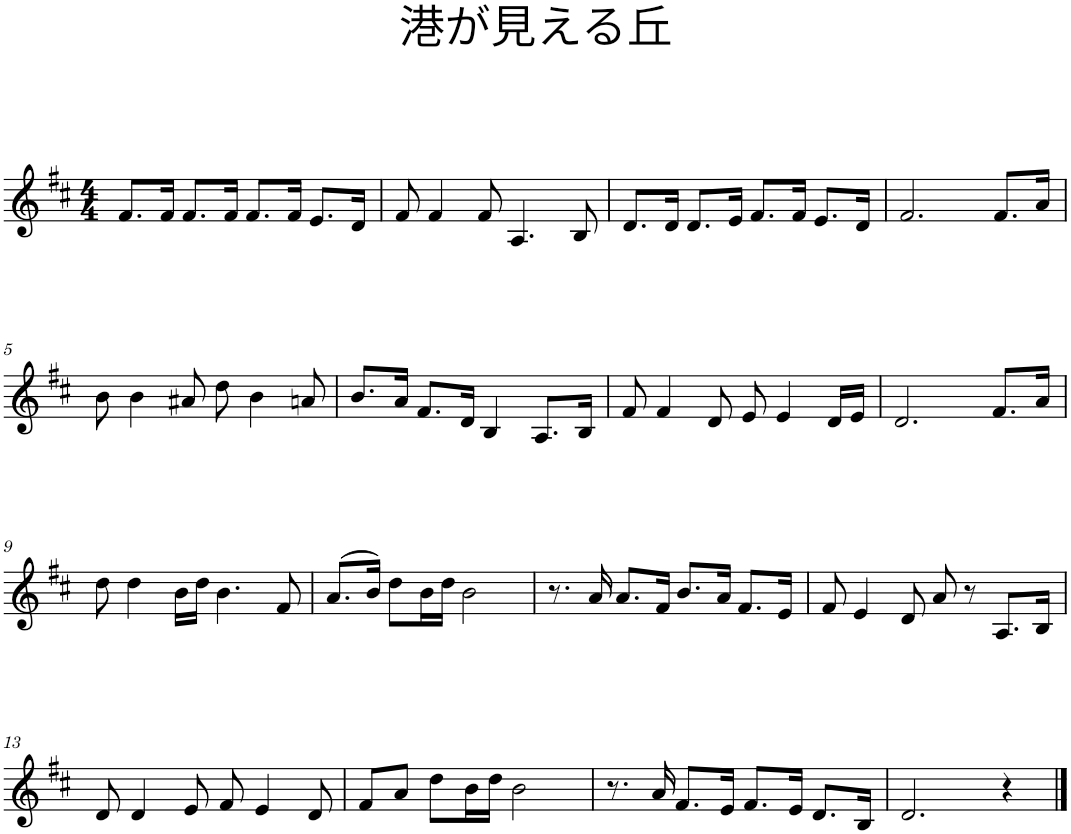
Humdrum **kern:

**kern
*part1
*staff1
*I"Piano
*I'Pno.
*clefG2
*k[f#c#]
*M4/4
=1
8.f#/L
16f#/Jk
8.f#/L
16f#/Jk
8.f#/L
16f#/Jk
8.e/L
16d/Jk
=2
8f#/
4f#/
8f#/
4.A/
8B/
=3
8.d/L
16d/Jk
8.d/L
16e/Jk
8.f#/L
16f#/Jk
8.e/L
16d/Jk
=4
2.f#/
8.f#/L
16a/Jk
!!LO:LB:g=z
=5
8b\
4b\
8a#X/
8dd\
4b\
8an/
=6
8.b/L
16a/Jk
8.f#/L
16d/Jk
4B/
8.A/L
16B/Jk
=7
8f#/
4f#/
8d/
8e/
4e/
16d/LL
16e/JJ
=8
2.d/
8.f#/L
16a/Jk
!!LO:LB:g=z
=9
8dd\
4dd\
16b\LL
16dd\JJ
4.b\
8f#/
=10
(>8.a/L
16b/Jk)
8dd\L
16b\L
16dd\JJ
2b\
=11
8.r
16a/
8.a/L
16f#/Jk
8.b/L
16a/Jk
8.f#/L
16e/Jk
=12
8f#/
4e/
8d/
8a/
8r
8.A/L
16B/Jk
!!LO:LB:g=z
=13
8d/
4d/
8e/
8f#/
4e/
8d/
=14
8f#/L
8a/J
8dd\L
16b\L
16dd\JJ
2b\
=15
8.r
16a/
8.f#/L
16e/Jk
8.f#/L
16e/Jk
8.d/L
16B/Jk
=16
2.d/
4r
==
*-
